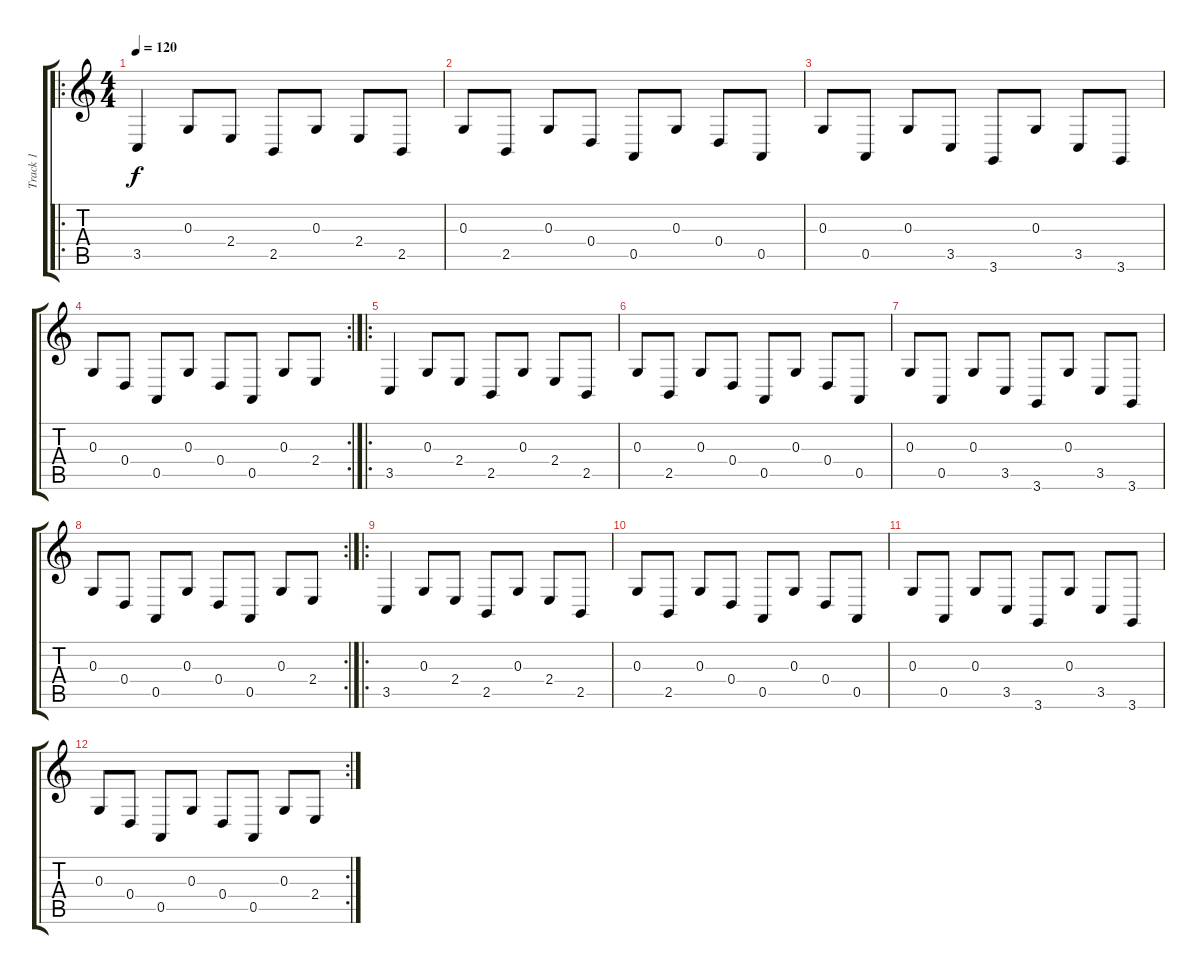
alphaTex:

\track ("Track 1" "Track 1") {instrument orchestralharp}
\staff {score tabs}
\tuning (E4 B3 G3 D3 A2 E2) {hide}
\ro
\ts (4 4)
\tempo 120
\clef g2
\ks c
3.5.4{dy f} 0.3.8 2.4.8 2.5.8 0.3.8 2.4.8 2.5.8 |
0.3.8 2.5.8 0.3.8 0.4.8 0.5.8 0.3.8 0.4.8 0.5.8 |
0.3.8 0.5.8 0.3.8 3.5.8 3.6.8 0.3.8 3.5.8 3.6.8 |
\rc 2
0.3.8 0.4.8 0.5.8 0.3.8 0.4.8 0.5.8 0.3.8 2.4.8 |
\ro
3.5.4 0.3.8 2.4.8 2.5.8 0.3.8 2.4.8 2.5.8 |
0.3.8 2.5.8 0.3.8 0.4.8 0.5.8 0.3.8 0.4.8 0.5.8 |
0.3.8 0.5.8 0.3.8 3.5.8 3.6.8 0.3.8 3.5.8 3.6.8 |
\rc 2
0.3.8 0.4.8 0.5.8 0.3.8 0.4.8 0.5.8 0.3.8 2.4.8 |
\ro
3.5.4 0.3.8 2.4.8 2.5.8 0.3.8 2.4.8 2.5.8 |
0.3.8 2.5.8 0.3.8 0.4.8 0.5.8 0.3.8 0.4.8 0.5.8 |
0.3.8 0.5.8 0.3.8 3.5.8 3.6.8 0.3.8 3.5.8 3.6.8 |
\rc 2
0.3.8 0.4.8 0.5.8 0.3.8 0.4.8 0.5.8 0.3.8 2.4.8
